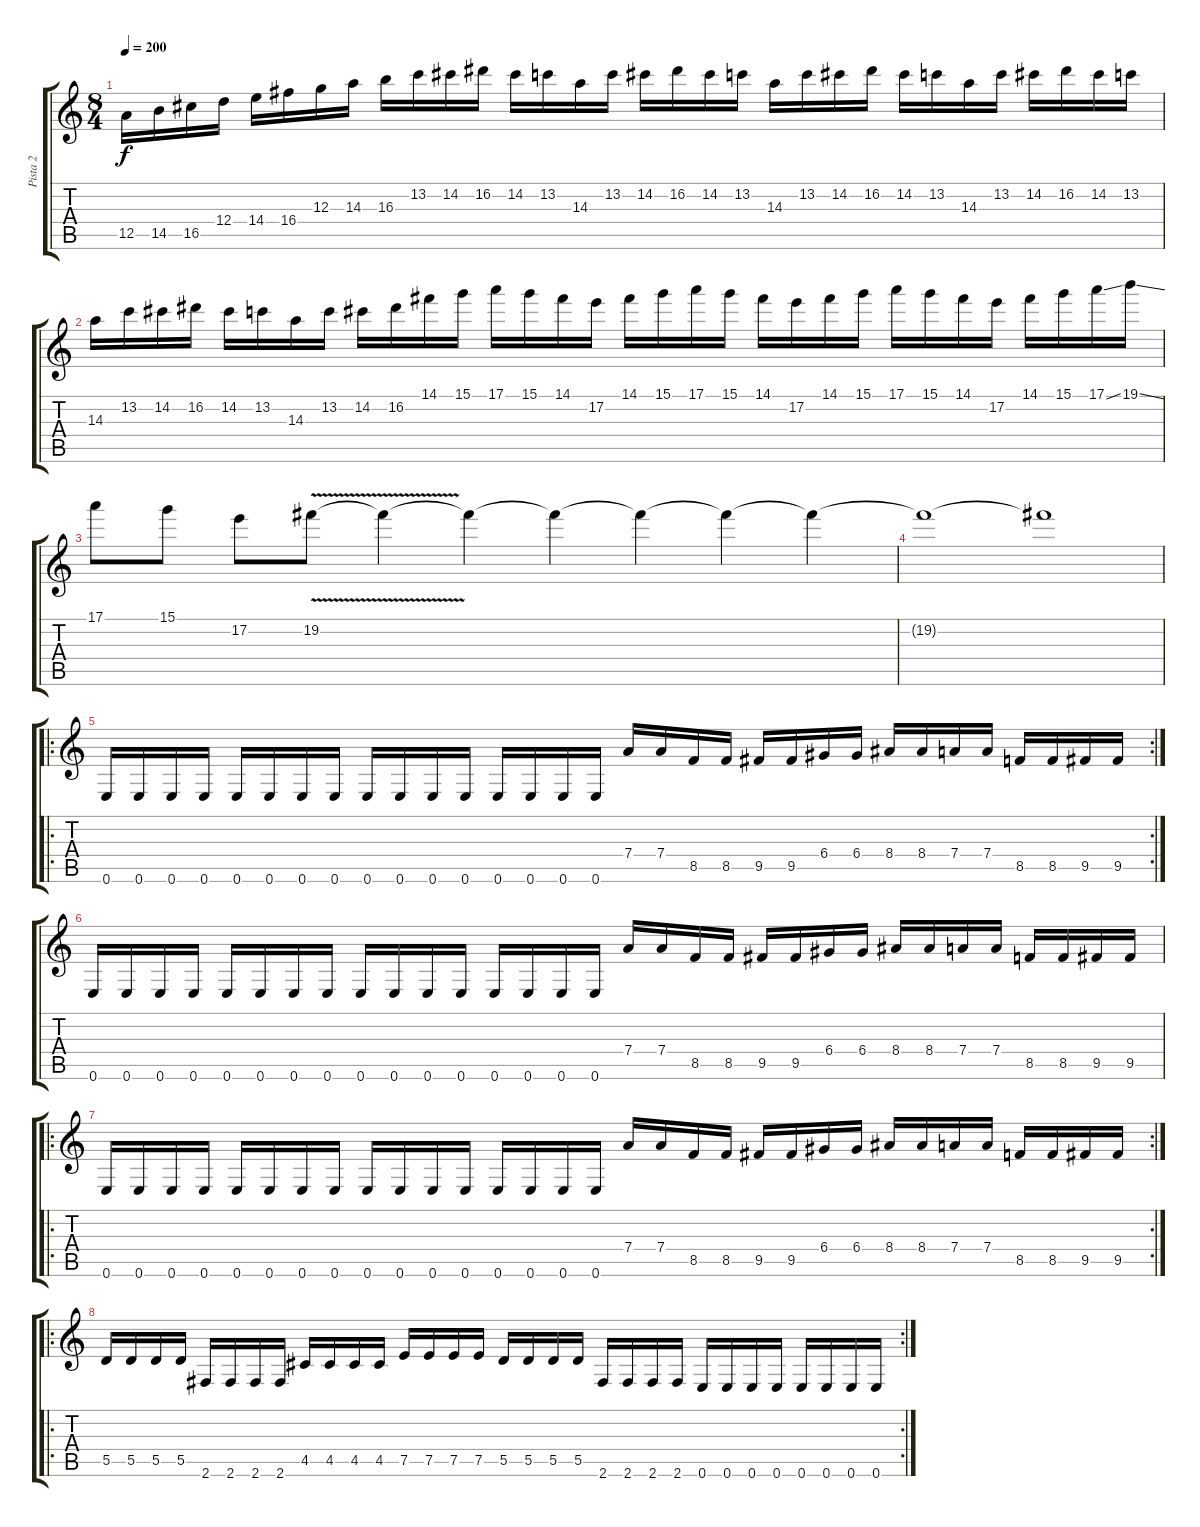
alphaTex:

\track ("Pista 2" "Pista 2") {instrument distortionguitar}
\staff {score tabs}
\tuning (E4 B3 G3 D3 A2 E2) {hide}
\ts (8 4)
\tempo 200
\clef g2
\ks c
12.5.16{dy f} 14.5.16 16.5.16 12.4.16 14.4.16 16.4.16 12.3.16 14.3.16 16.3.16 13.2.16 14.2.16 16.2.16 14.2.16 13.2.16 14.3.16 13.2.16 14.2.16 16.2.16 14.2.16 13.2.16 14.3.16 13.2.16 14.2.16 16.2.16 14.2.16 13.2.16 14.3.16 13.2.16 14.2.16 16.2.16 14.2.16 13.2.16 |
14.3.16 13.2.16 14.2.16 16.2.16 14.2.16 13.2.16 14.3.16 13.2.16 14.2.16 16.2.16 14.1.16 15.1.16 17.1.16 15.1.16 14.1.16 17.2.16 14.1.16 15.1.16 17.1.16 15.1.16 14.1.16 17.2.16 14.1.16 15.1.16 17.1.16 15.1.16 14.1.16 17.2.16 14.1.16 15.1.16 17.1{ss}.16 19.1{ss}.16 |
17.1.8 15.1.8 17.2.8 19.2{v}.8 19.2{t}.4 19.2{t}.4 19.2{t}.4 19.2{t}.4 19.2{t}.4 19.2{t}.4 |
19.2{t}.1 19.2{t}.1 |
\ro
\rc 2
0.6.16 0.6.16 0.6.16 0.6.16 0.6.16 0.6.16 0.6.16 0.6.16 0.6.16 0.6.16 0.6.16 0.6.16 0.6.16 0.6.16 0.6.16 0.6.16 7.4.16 7.4.16 8.5.16 8.5.16 9.5.16 9.5.16 6.4.16 6.4.16 8.4.16 8.4.16 7.4.16 7.4.16 8.5.16 8.5.16 9.5.16 9.5.16 |
0.6.16 0.6.16 0.6.16 0.6.16 0.6.16 0.6.16 0.6.16 0.6.16 0.6.16 0.6.16 0.6.16 0.6.16 0.6.16 0.6.16 0.6.16 0.6.16 7.4.16 7.4.16 8.5.16 8.5.16 9.5.16 9.5.16 6.4.16 6.4.16 8.4.16 8.4.16 7.4.16 7.4.16 8.5.16 8.5.16 9.5.16 9.5.16 |
\ro
\rc 2
0.6.16 0.6.16 0.6.16 0.6.16 0.6.16 0.6.16 0.6.16 0.6.16 0.6.16 0.6.16 0.6.16 0.6.16 0.6.16 0.6.16 0.6.16 0.6.16 7.4.16 7.4.16 8.5.16 8.5.16 9.5.16 9.5.16 6.4.16 6.4.16 8.4.16 8.4.16 7.4.16 7.4.16 8.5.16 8.5.16 9.5.16 9.5.16 |
\ro
\rc 2
5.5.16 5.5.16 5.5.16 5.5.16 2.6.16 2.6.16 2.6.16 2.6.16 4.5.16 4.5.16 4.5.16 4.5.16 7.5.16 7.5.16 7.5.16 7.5.16 5.5.16 5.5.16 5.5.16 5.5.16 2.6.16 2.6.16 2.6.16 2.6.16 0.6.16 0.6.16 0.6.16 0.6.16 0.6.16 0.6.16 0.6.16 0.6.16
